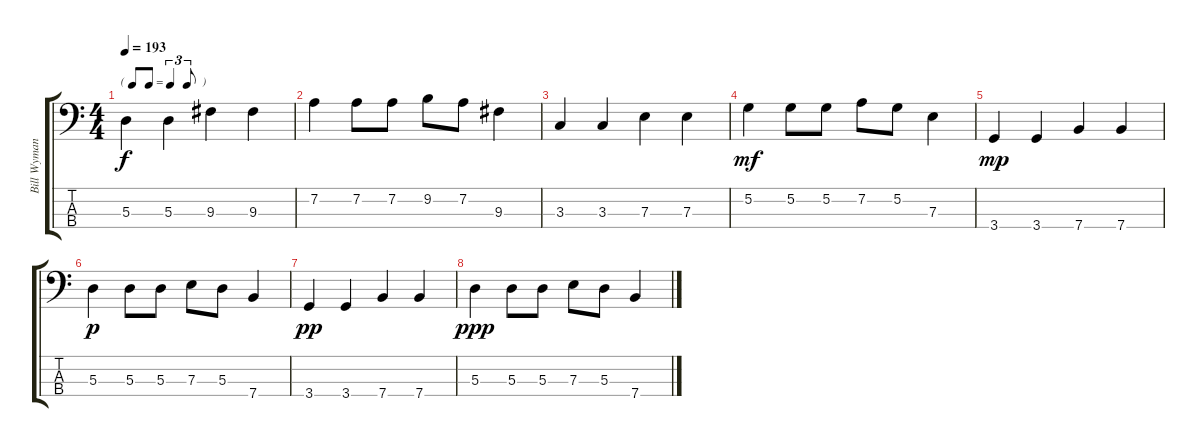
\track ("Bill Wyman" "Bill Wyman") {instrument electricbassfinger}
\staff {score tabs}
\tuning (G2 D2 A1 E1) {hide}
\ts (4 4)
\tf triplet8th
\tempo 193
\clef f4
\ks c
5.3.4{dy f} 5.3.4 9.3.4 9.3.4 |
7.2.4 7.2.8 7.2.8 9.2.8 7.2.8 9.3.4 |
3.3.4 3.3.4 7.3.4 7.3.4 |
5.2.4{dy mf} 5.2.8 5.2.8 7.2.8 5.2.8 7.3.4 |
3.4.4{dy mp} 3.4.4 7.4.4 7.4.4 |
5.3.4{dy p} 5.3.8 5.3.8 7.3.8 5.3.8 7.4.4 |
3.4.4{dy pp} 3.4.4 7.4.4 7.4.4 |
5.3.4{dy ppp} 5.3.8 5.3.8 7.3.8 5.3.8 7.4.4
